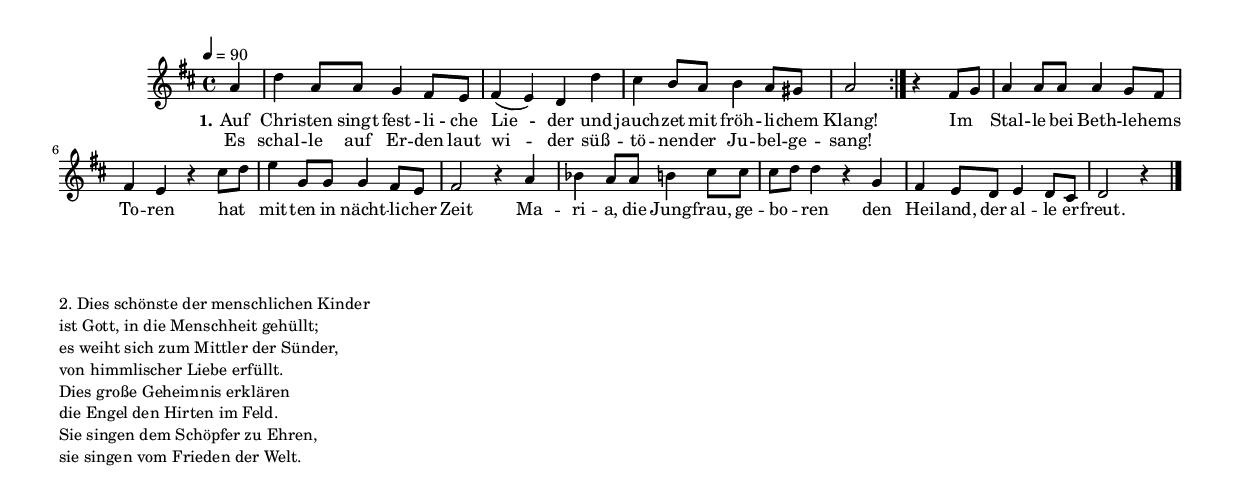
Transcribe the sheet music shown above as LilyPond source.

\version "2.24.3"
\include "global.ly"
Melodie = \relative c'' { \set Staff.midiInstrument = #"choir aahs"
  \time 4/4
  %Tonart
  \key d \major
  \tempo 4 = 90
  \partial 4
  \repeat volta 2 { a4 d a8 a g4 fis8 e fis4( e) d d'
  cis h8 a h4 a8 gis a2 } r4 fis8 g
  a4 a8 a a4 g8 fis fis4 e r cis'8 d
  e4 g,8 g g4 fis8 e fis2 r4 a
  b a8 a8 h4 cis8 cis cis d d4 r g,
  fis e8 d e4 d8 cis d2 r4 \bar "|."
}

ersteStrophe = \lyricmode {
  \set stanza = "1."
  Auf Chri -- sten singt fest -- li -- che Lie -- der und
  jauch -- zet mit fröh -- li -- chem Klang! Im _
  Stal -- le bei Beth -- le -- hems To -- ren hat _
  mit -- ten in nächt -- li -- cher Zeit Ma -- ri -- a,
  die Jung -- frau, ge -- bo _ -- ren den
  Hei -- land, der al -- le er -- freut.
}

ersteStropheWiederholung = \lyricmode {
  Es schal -- le auf Er -- den laut wi -- der
  süß -- tö -- nen -- der Ju -- bel -- ge -- sang!
}

zweiteStrophe = "
2. Dies schönste der menschlichen Kinder 

ist Gott, in die Menschheit gehüllt;

es weiht sich zum Mittler der Sünder,

von himmlischer Liebe erfüllt.

Dies große Geheimnis erklären

die Engel den Hirten im Feld.

Sie singen dem Schöpfer zu Ehren,

sie singen vom Frieden der Welt."

\bookpart {
  \score {
    \new ChoirStaff = "firstStaff"
    <<
      \new Voice = "Melodie" {
        \Melodie
        \addlyrics { \ersteStrophe }
        \addlyrics { \ersteStropheWiederholung }
      }
    >>
    \layout{}
    \midi {}
  }
  \markup { 
    \vspace #4
    \wordwrap-string \zweiteStrophe 
  }

}  